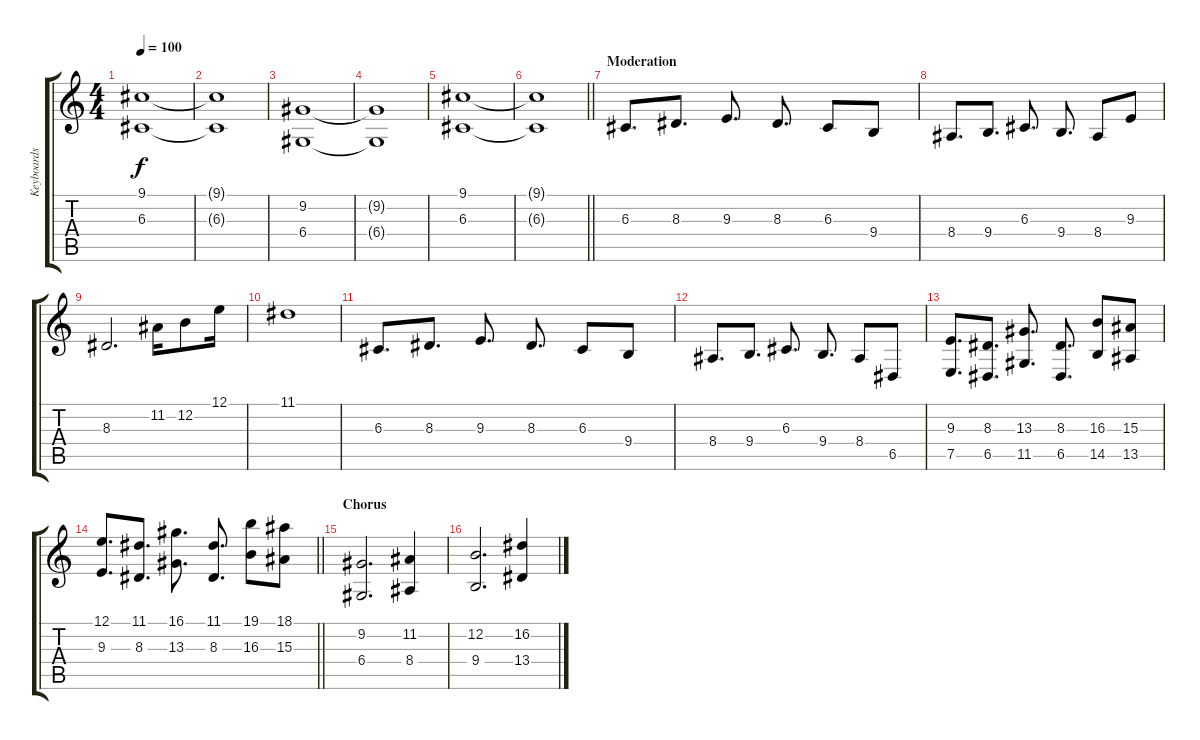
\track ("Keyboards" "Keyboards") {instrument stringensemble1}
\staff {score tabs}
\tuning (E4 B3 G3 D3 A2 E2) {hide}
\ts (4 4)
\tempo 100
\clef g2
\ks c
(9.1 6.3).1{dy f} |
(9.1{t} 6.3{t}).1 |
(9.2 6.4).1{volume 9} |
(9.2{t} 6.4{t}).1 |
(9.1 6.3).1 |
\barLineRight lightlight
(9.1{t} 6.3{t}).1 |
\section ("" "Moderation")
6.3.8{d volume 13 instrument choiraahs} 8.3.8{d} 9.3.8{d} 8.3.8{d} 6.3.8 9.4.8 |
8.4.8{d} 9.4.8{d} 6.3.8{d} 9.4.8{d} 8.4.8 9.3.8 |
8.3.2{d} 11.2.16 12.2.8 12.1.16 |
11.1.1 |
6.3.8{d} 8.3.8{d} 9.3.8{d} 8.3.8{d} 6.3.8 9.4.8 |
8.4.8{d} 9.4.8{d} 6.3.8{d} 9.4.8{d} 8.4.8 6.5.8 |
(9.3 7.5).8{d volume 9 instrument stringensemble1} (8.3 6.5).8{d} (13.3 11.5).8{d} (8.3 6.5).8{d} (16.3 14.5).8 (15.3 13.5).8 |
\barLineRight lightlight
(12.1 9.3).8{d} (11.1 8.3).8{d} (16.1 13.3).8{d} (11.1 8.3).8{d} (19.1 16.3).8 (18.1 15.3).8 |
\section ("" "Chorus")
(9.2 6.4).2{d volume 15} (11.2 8.4).4 |
(12.2 9.4).2{d} (16.2 13.4).4
